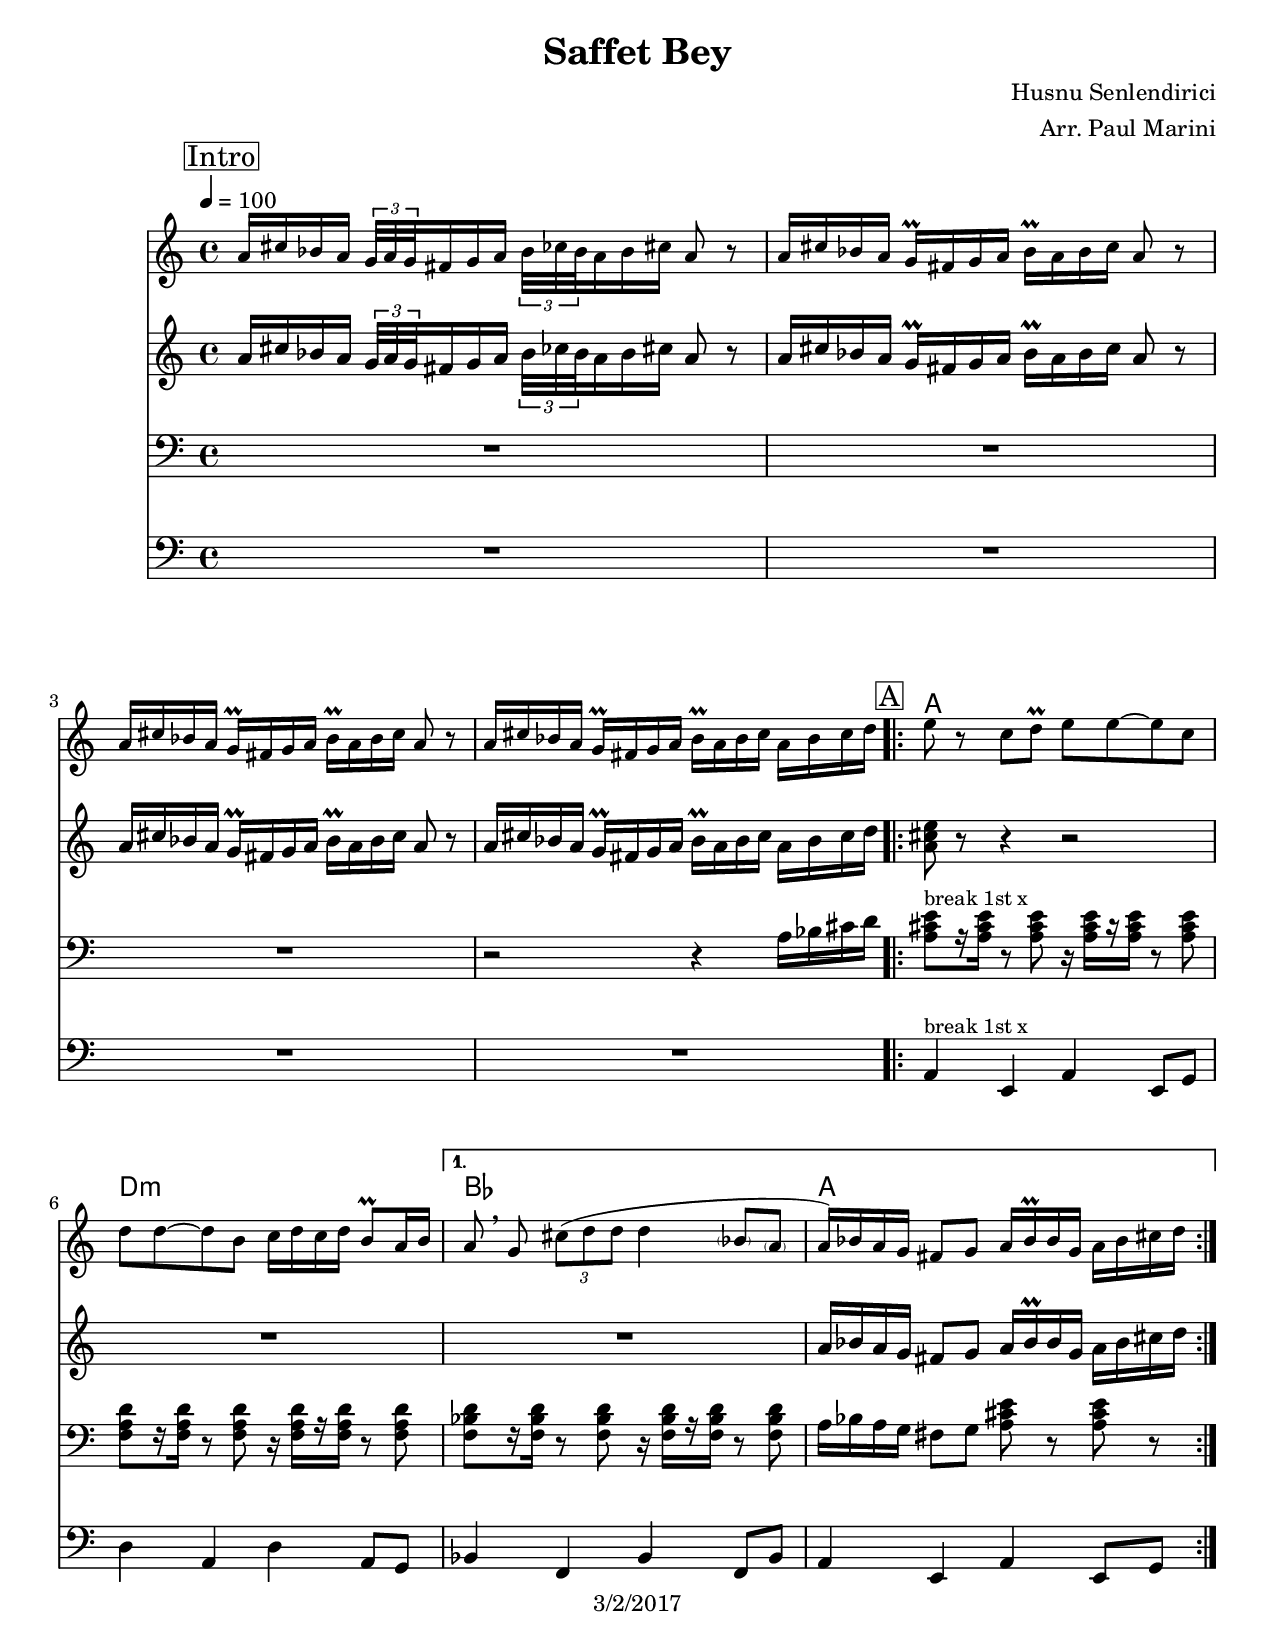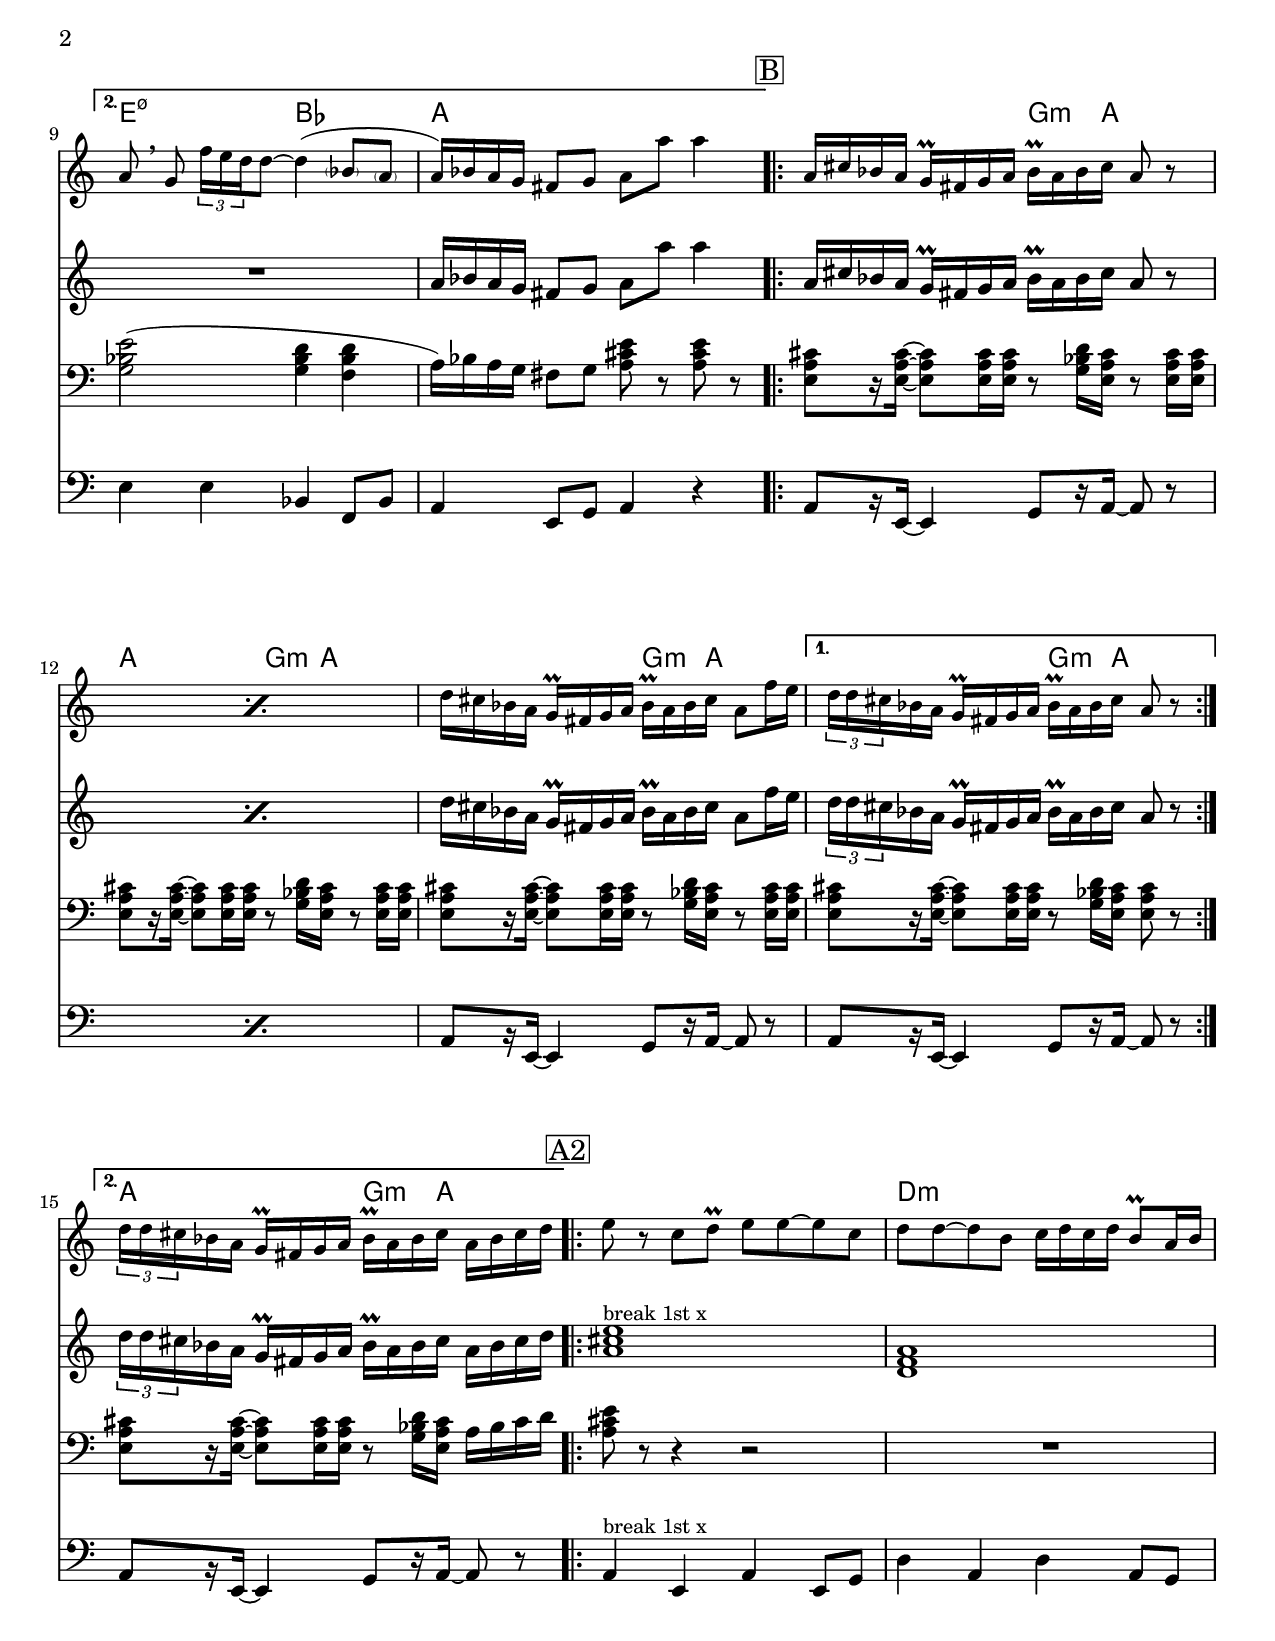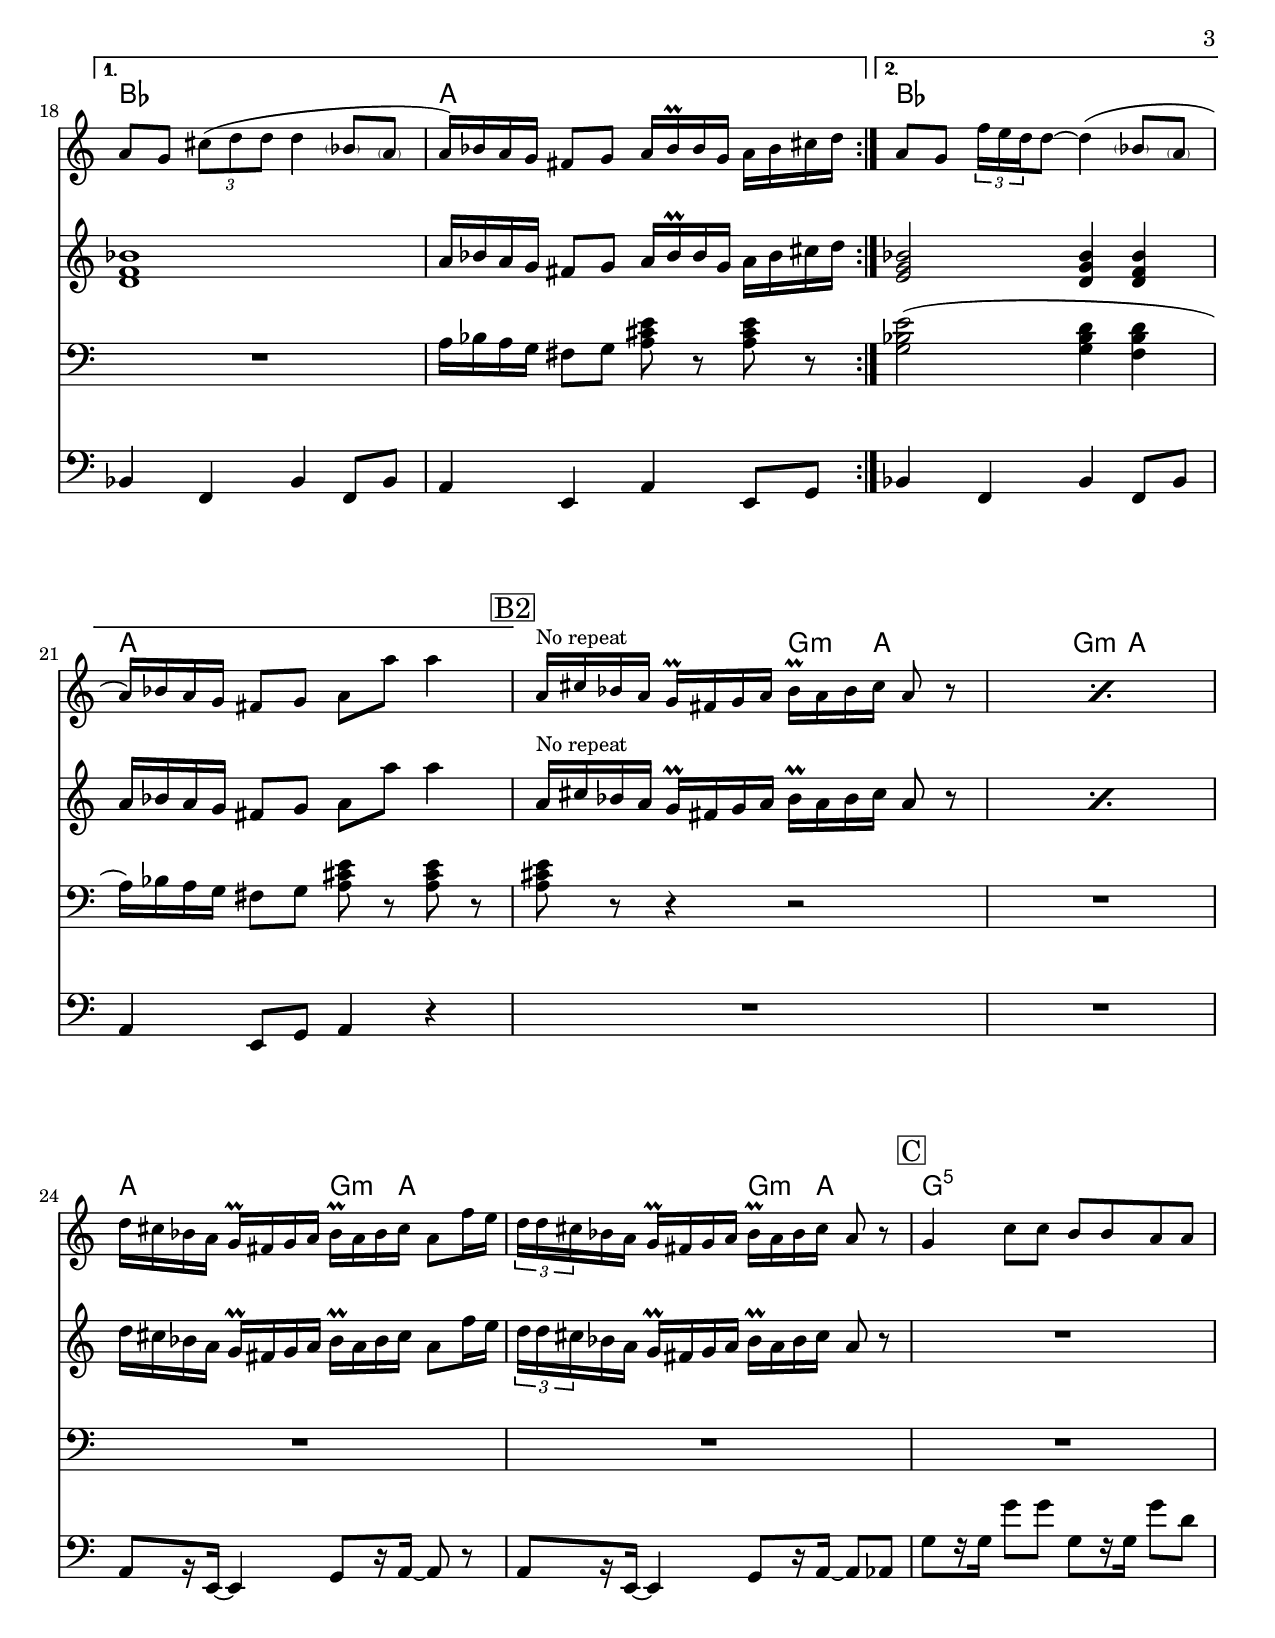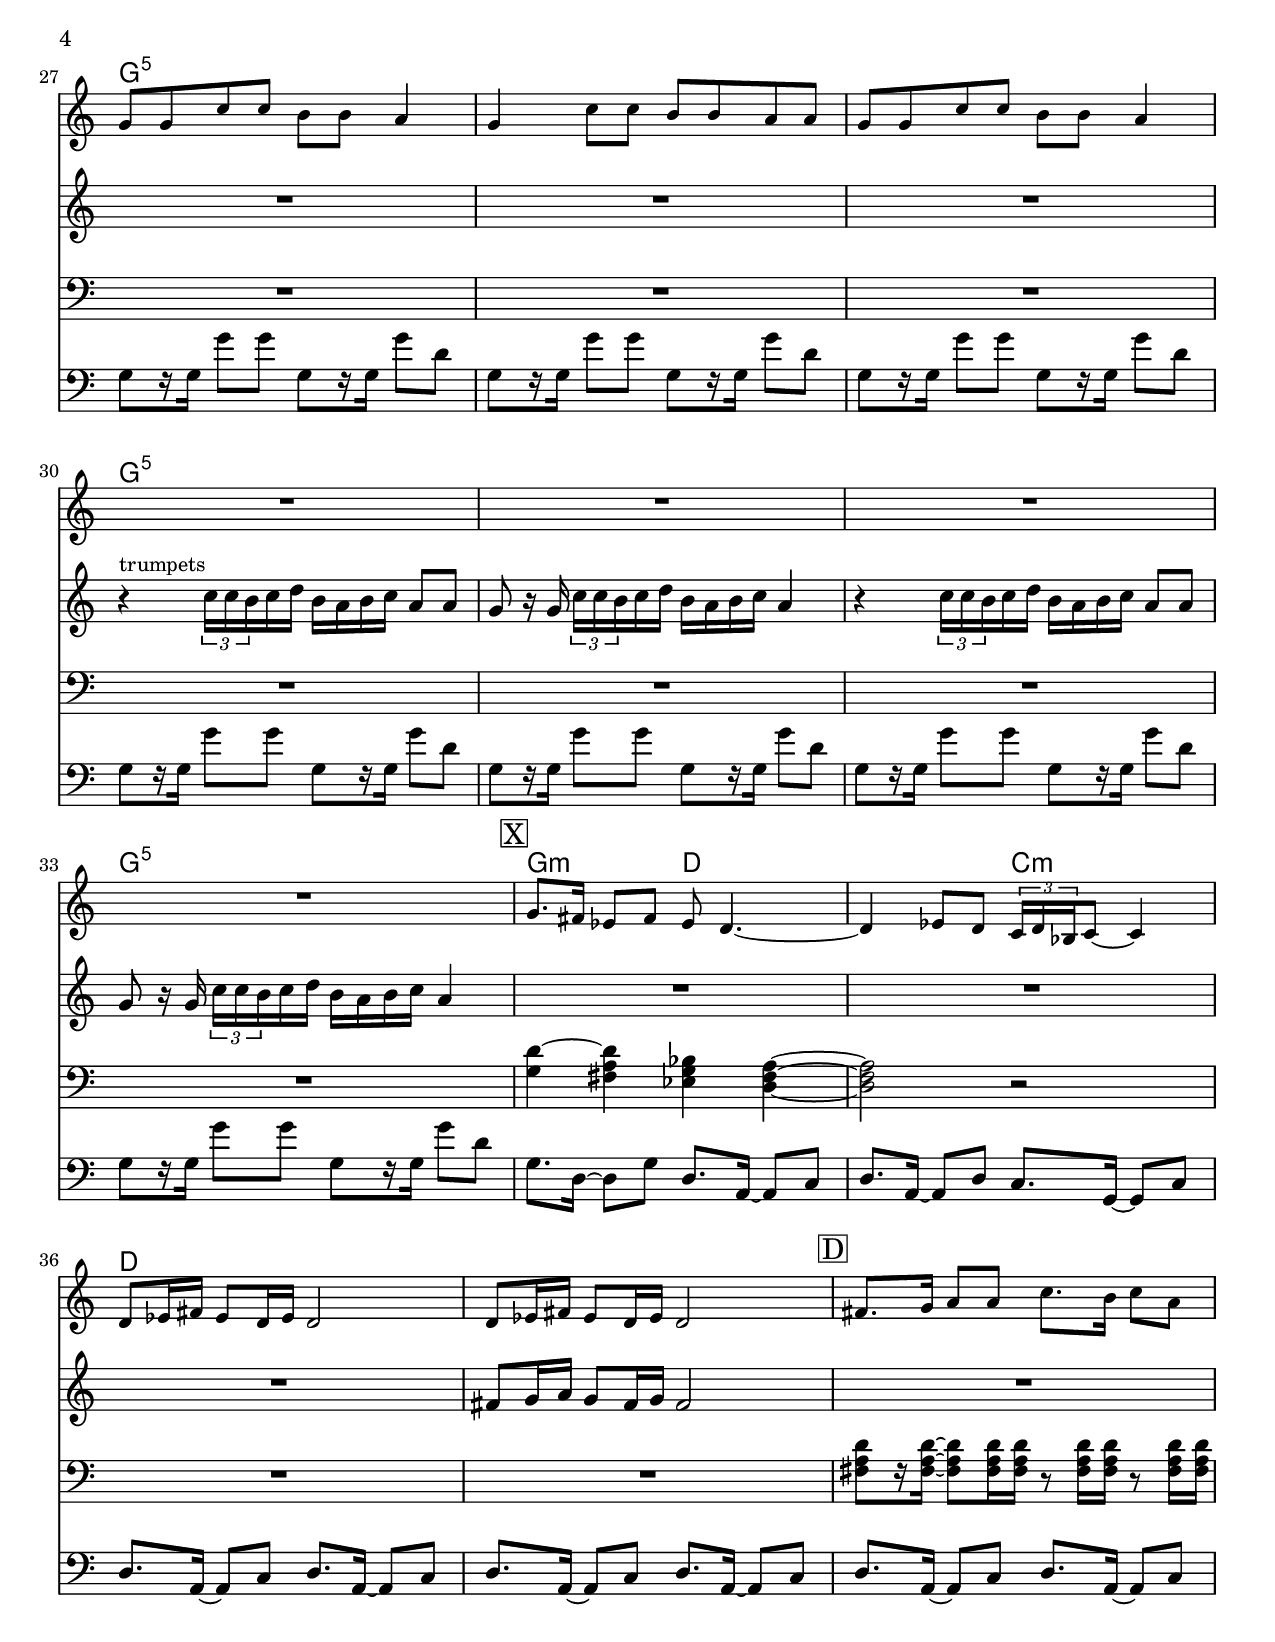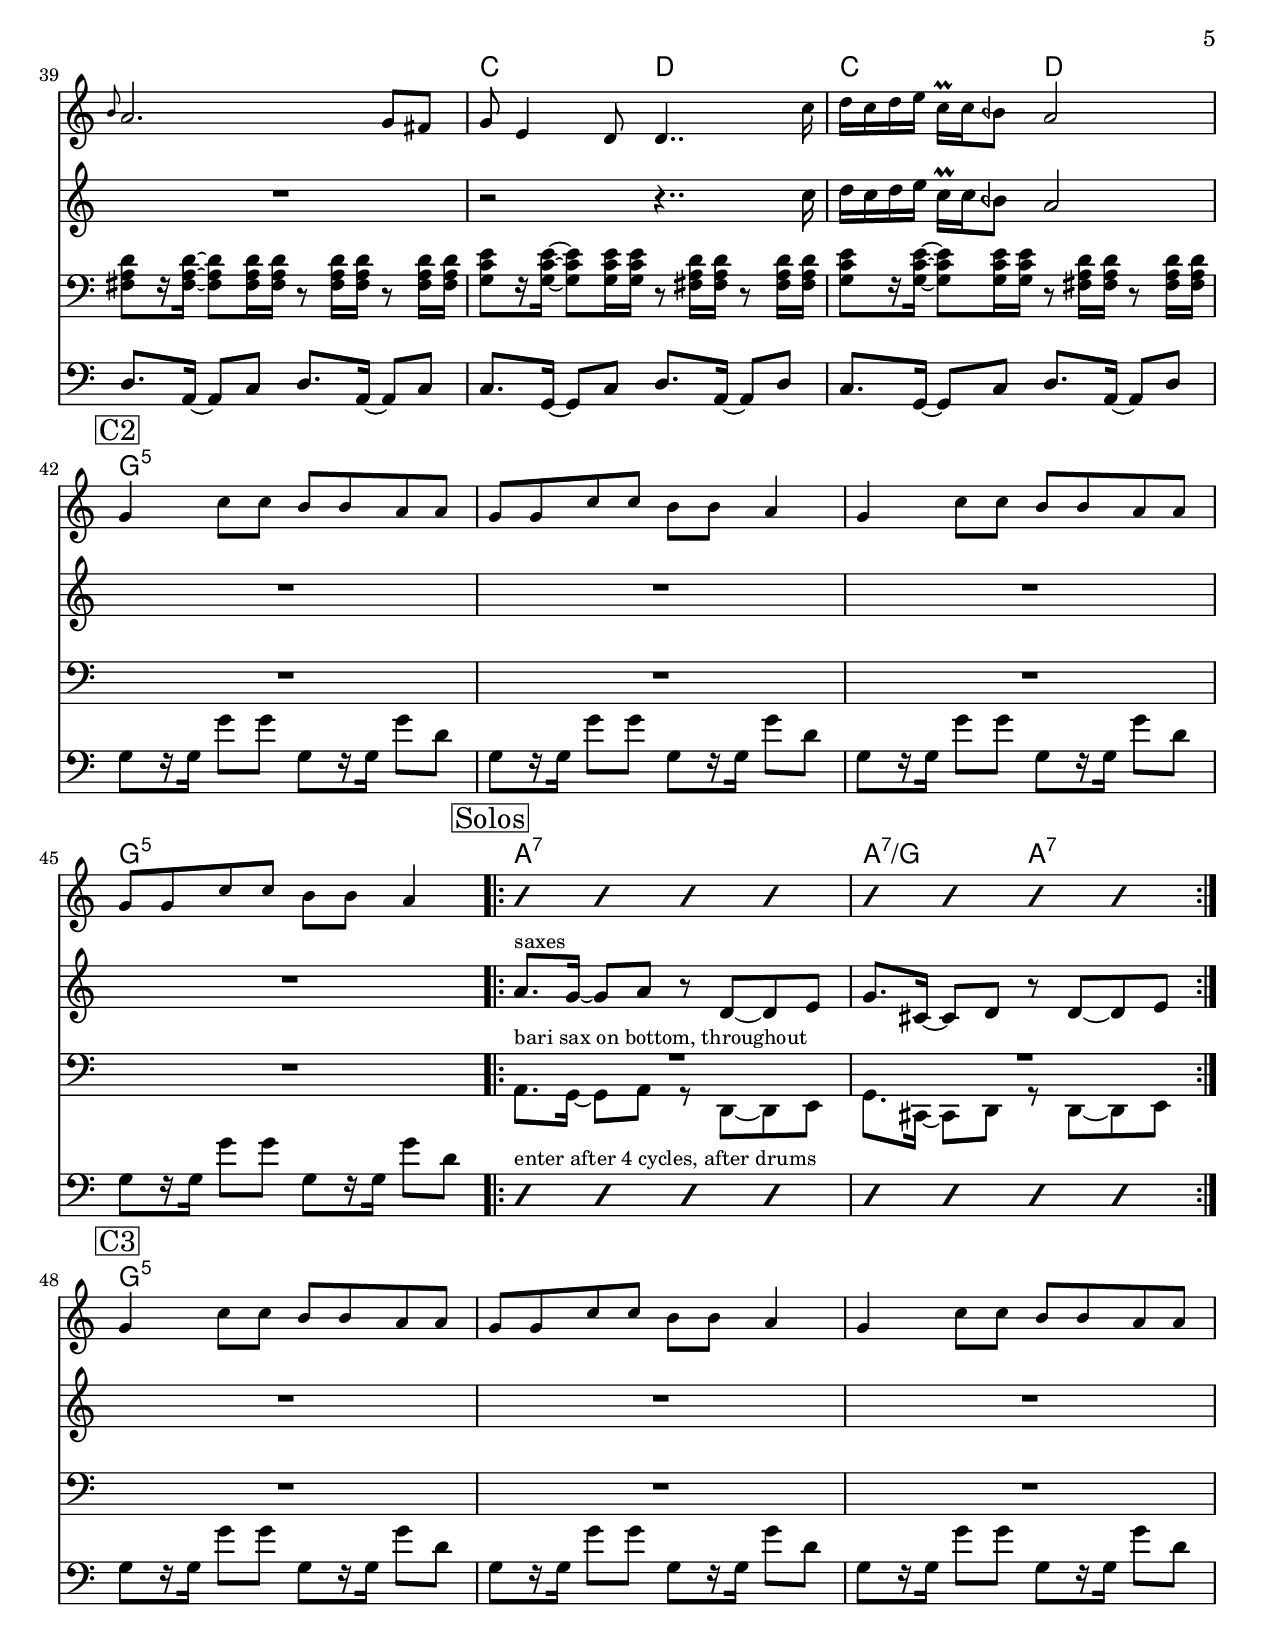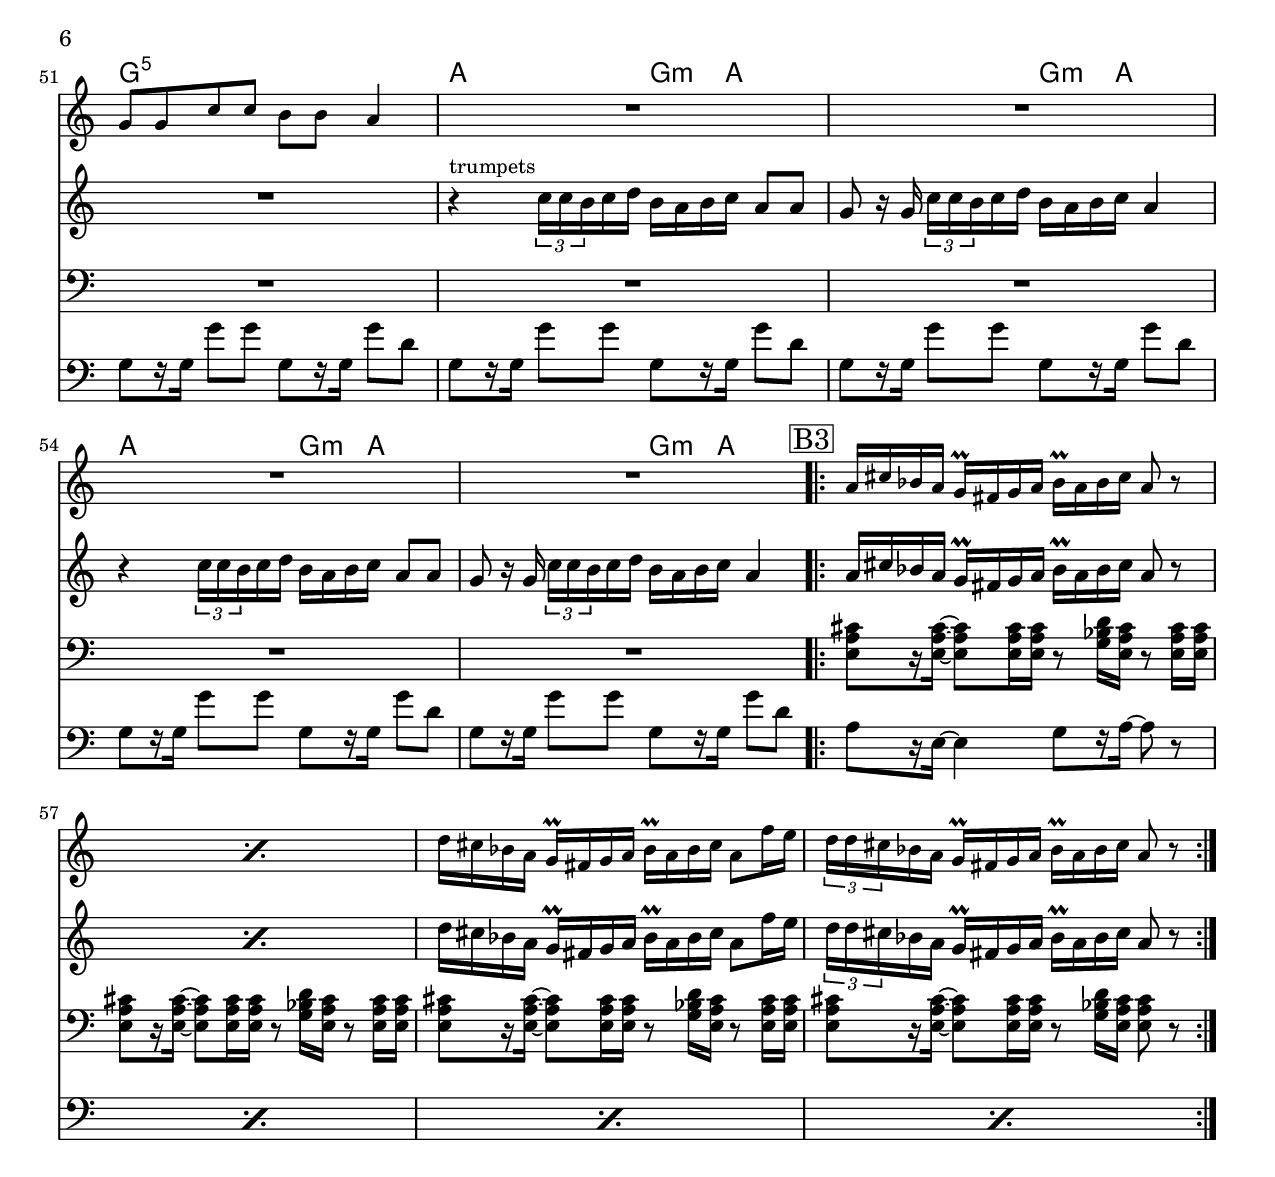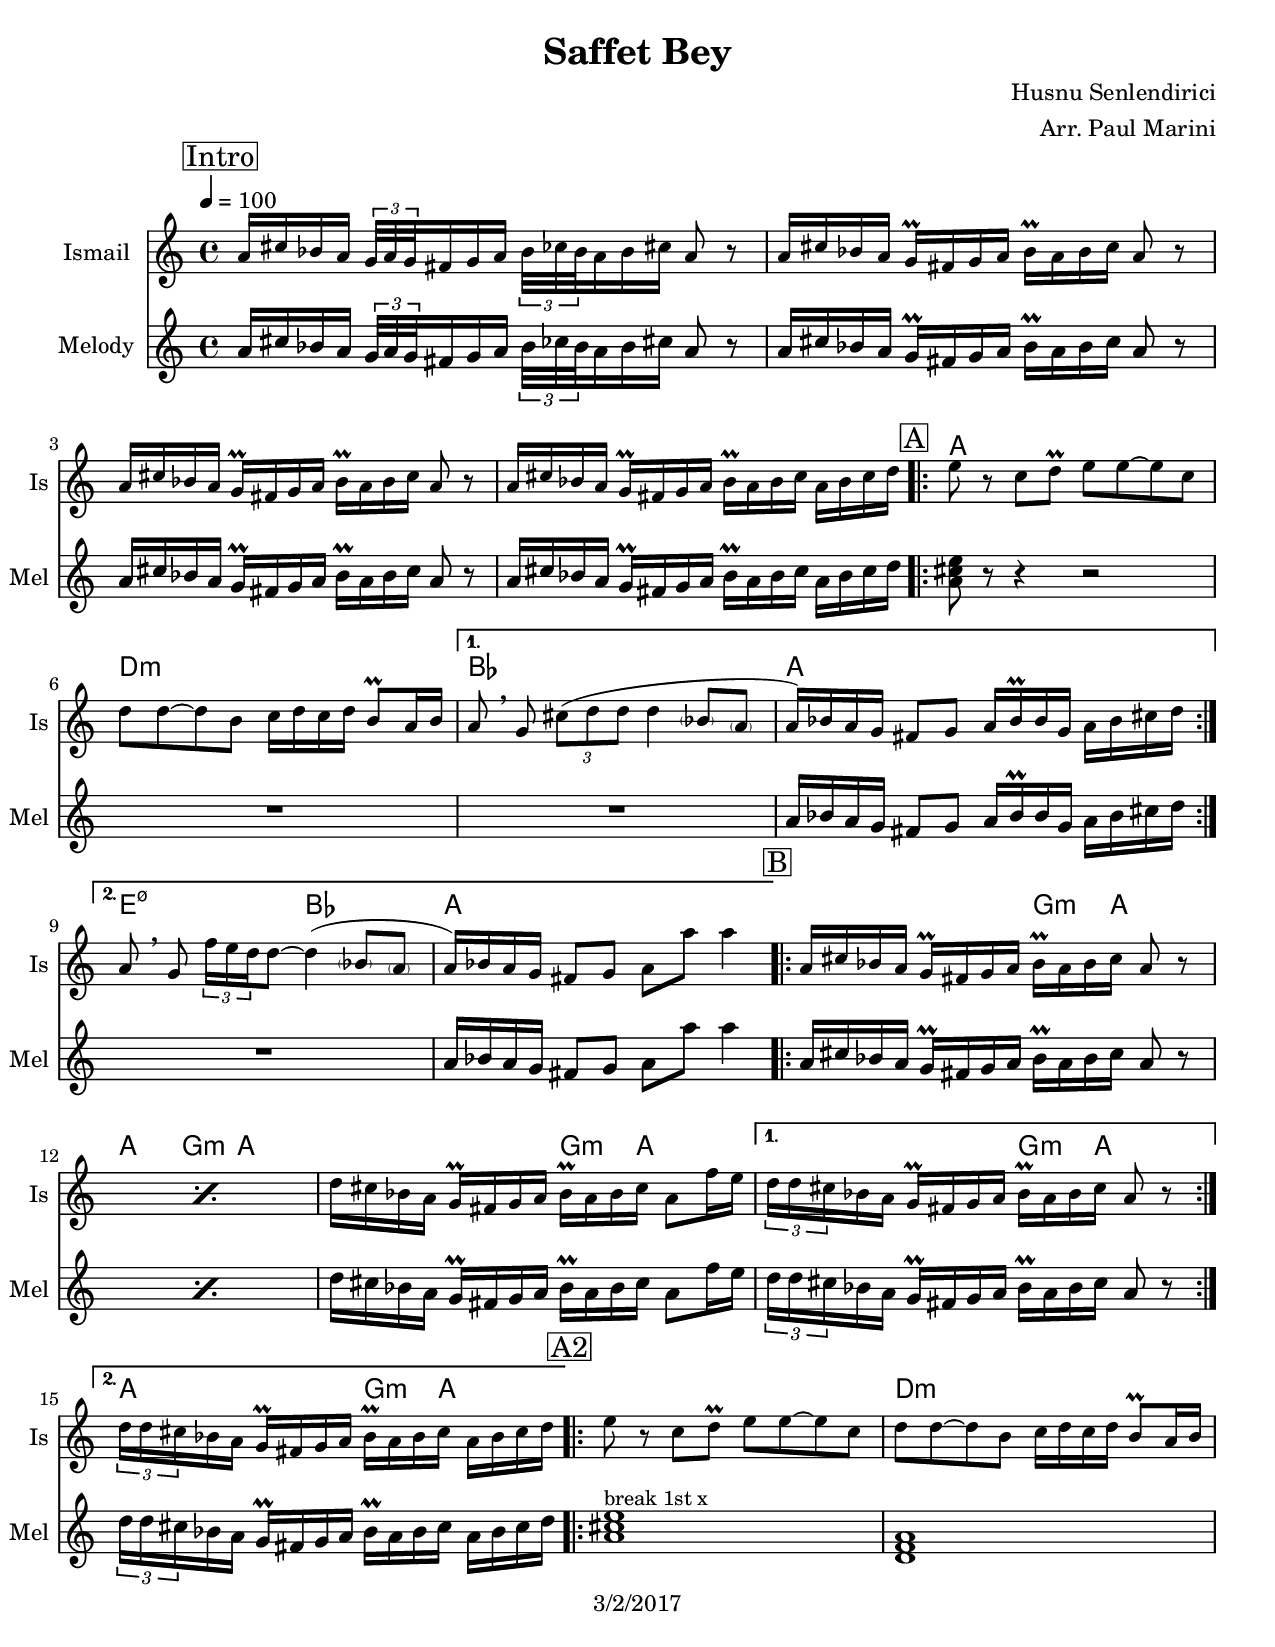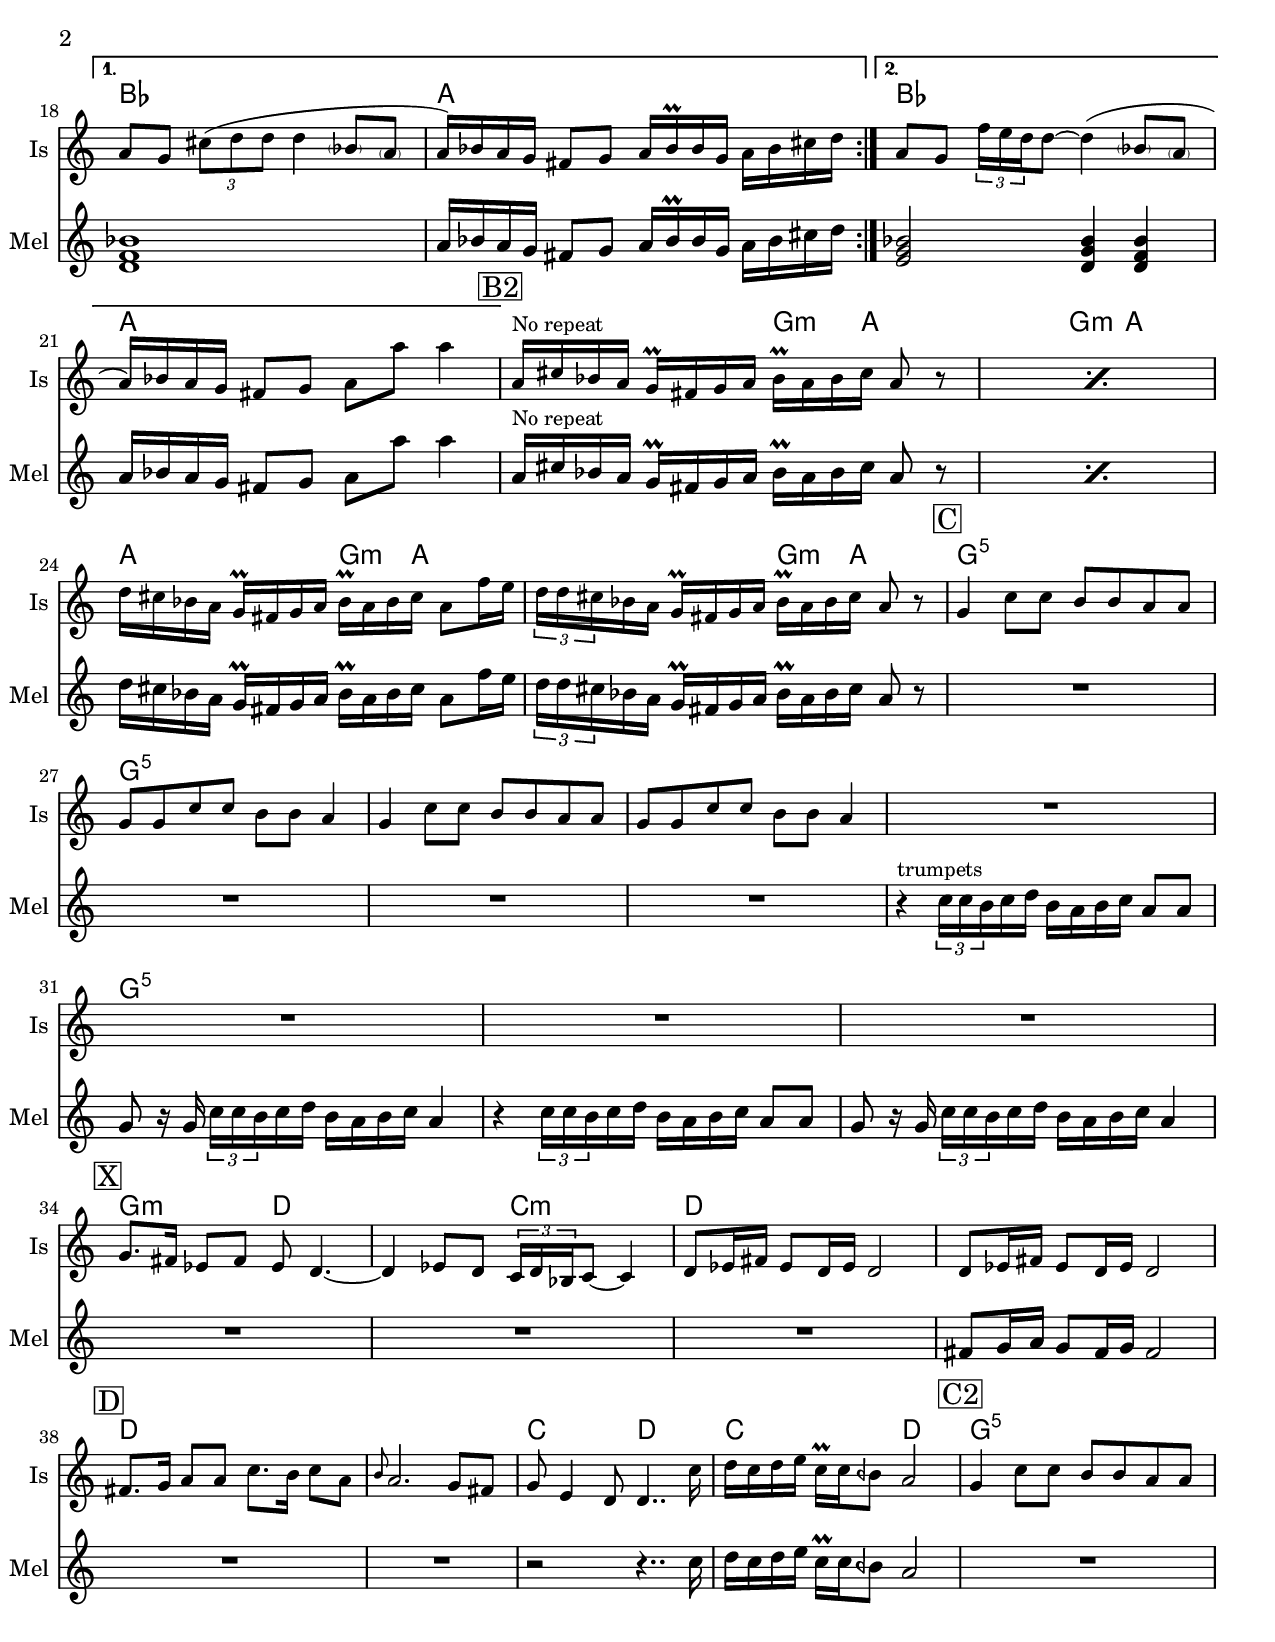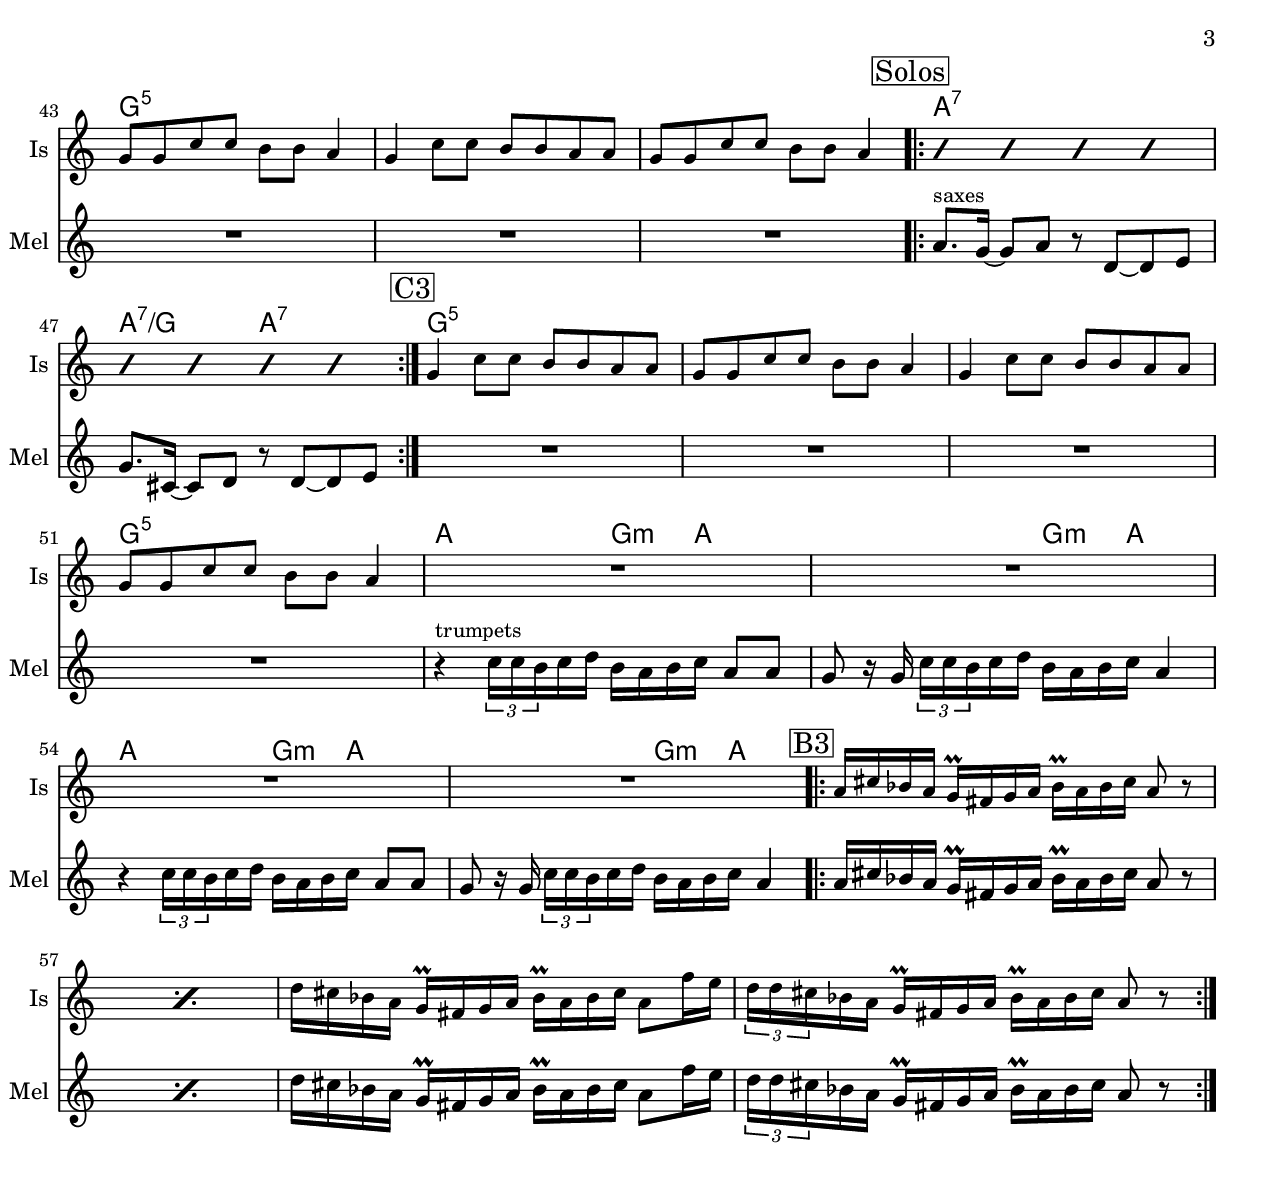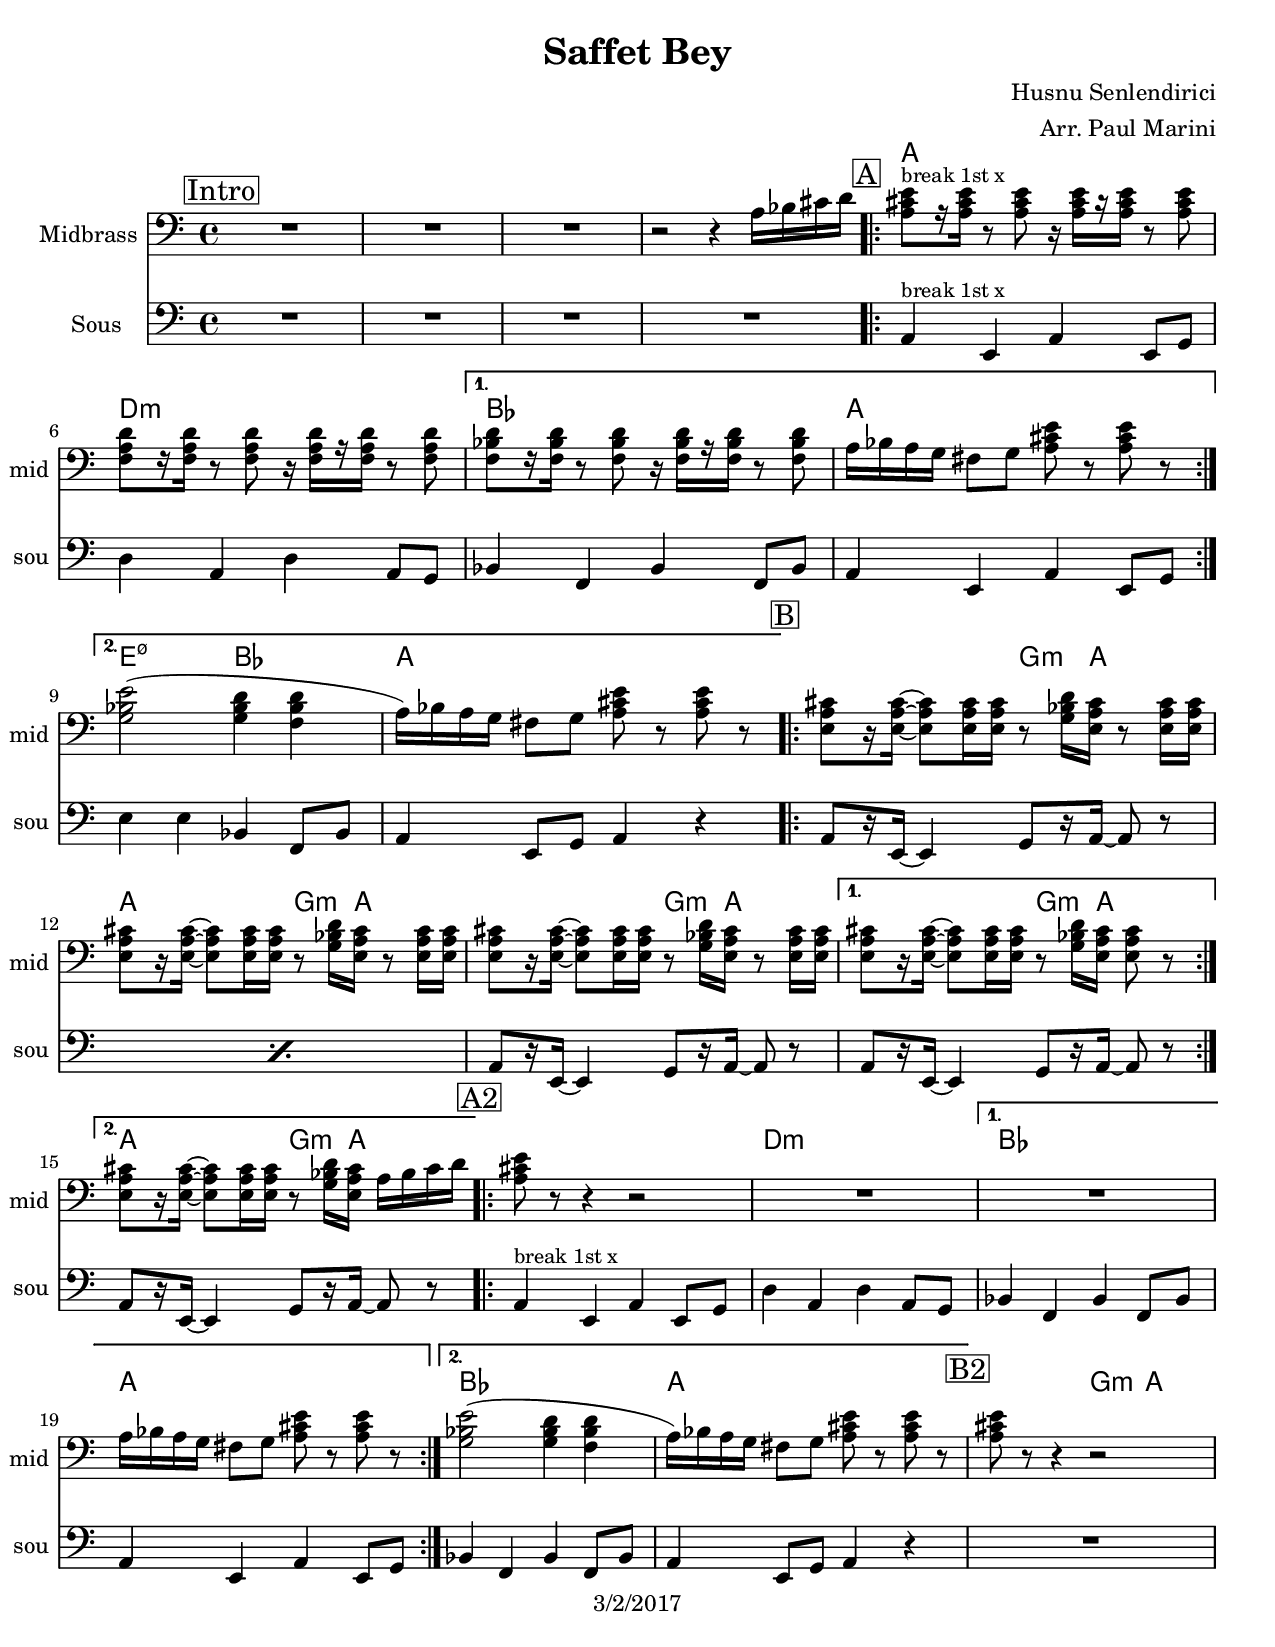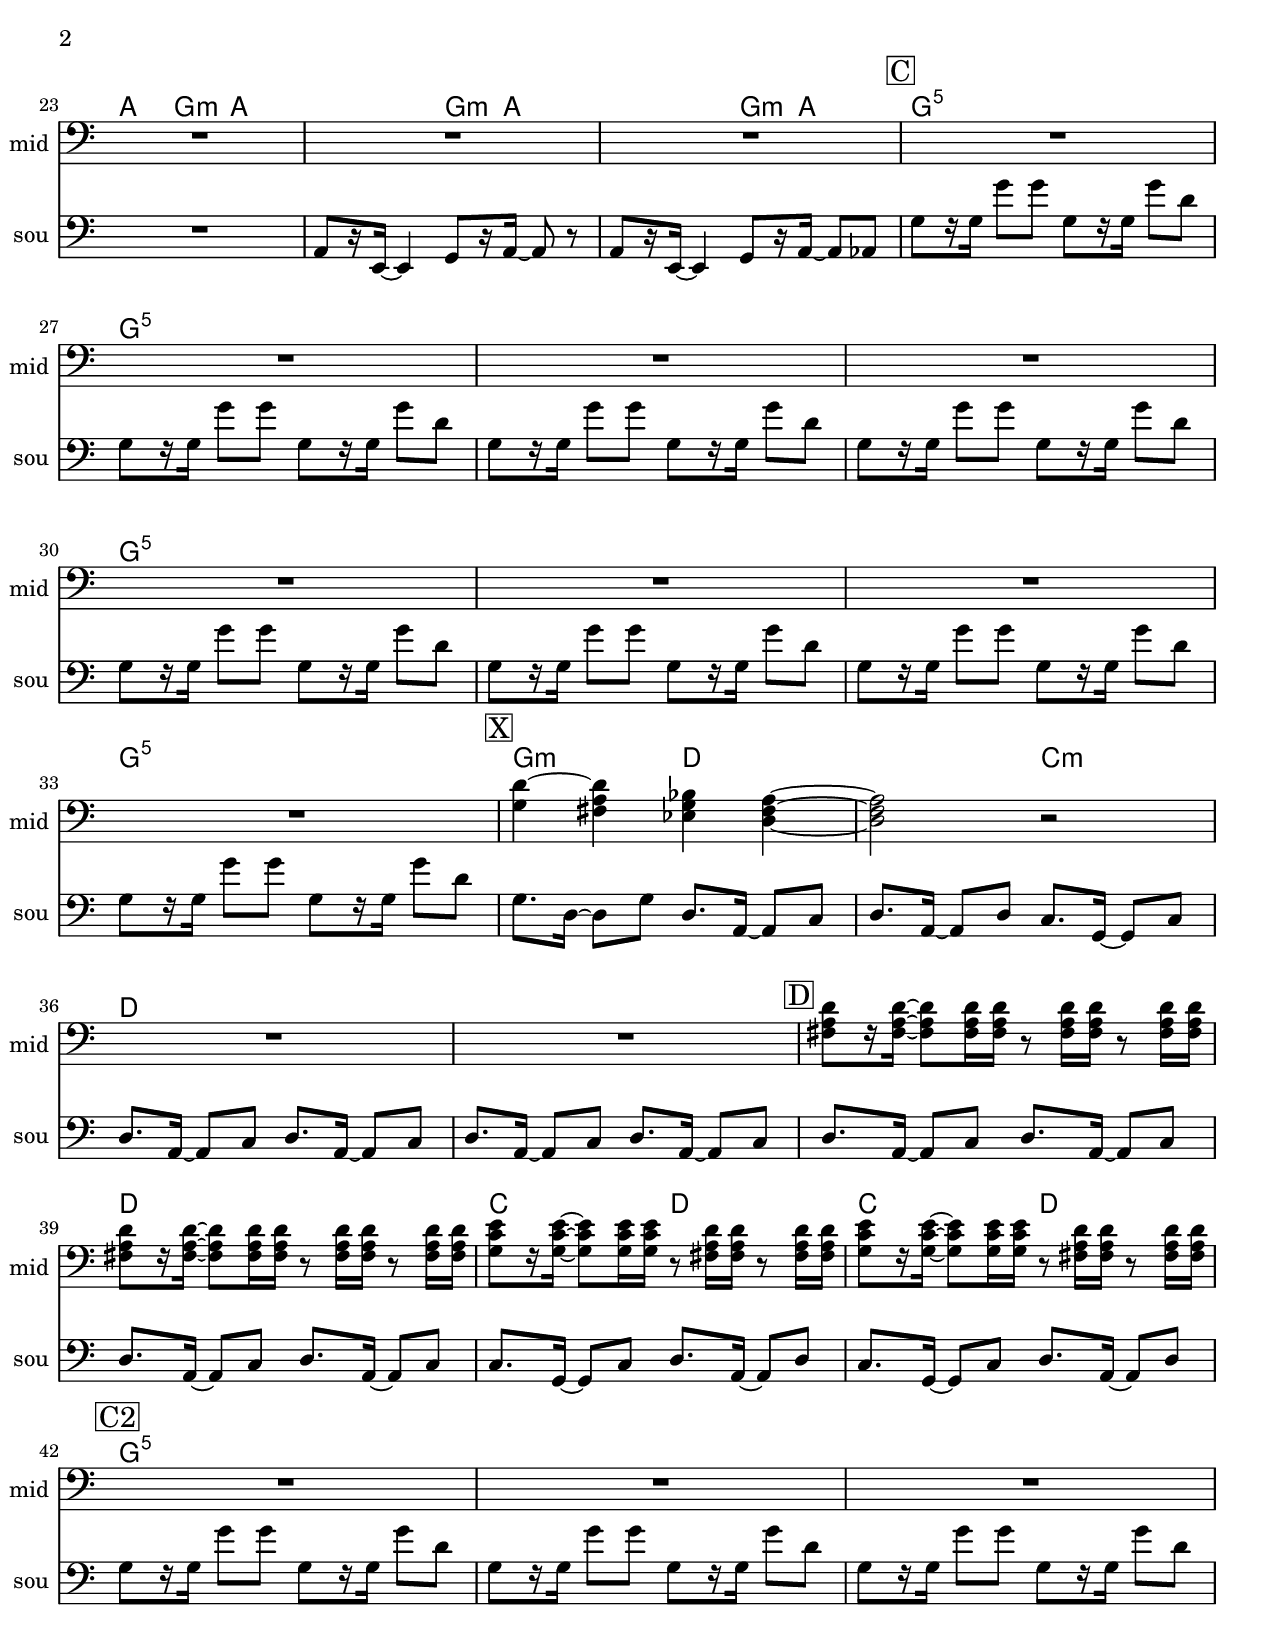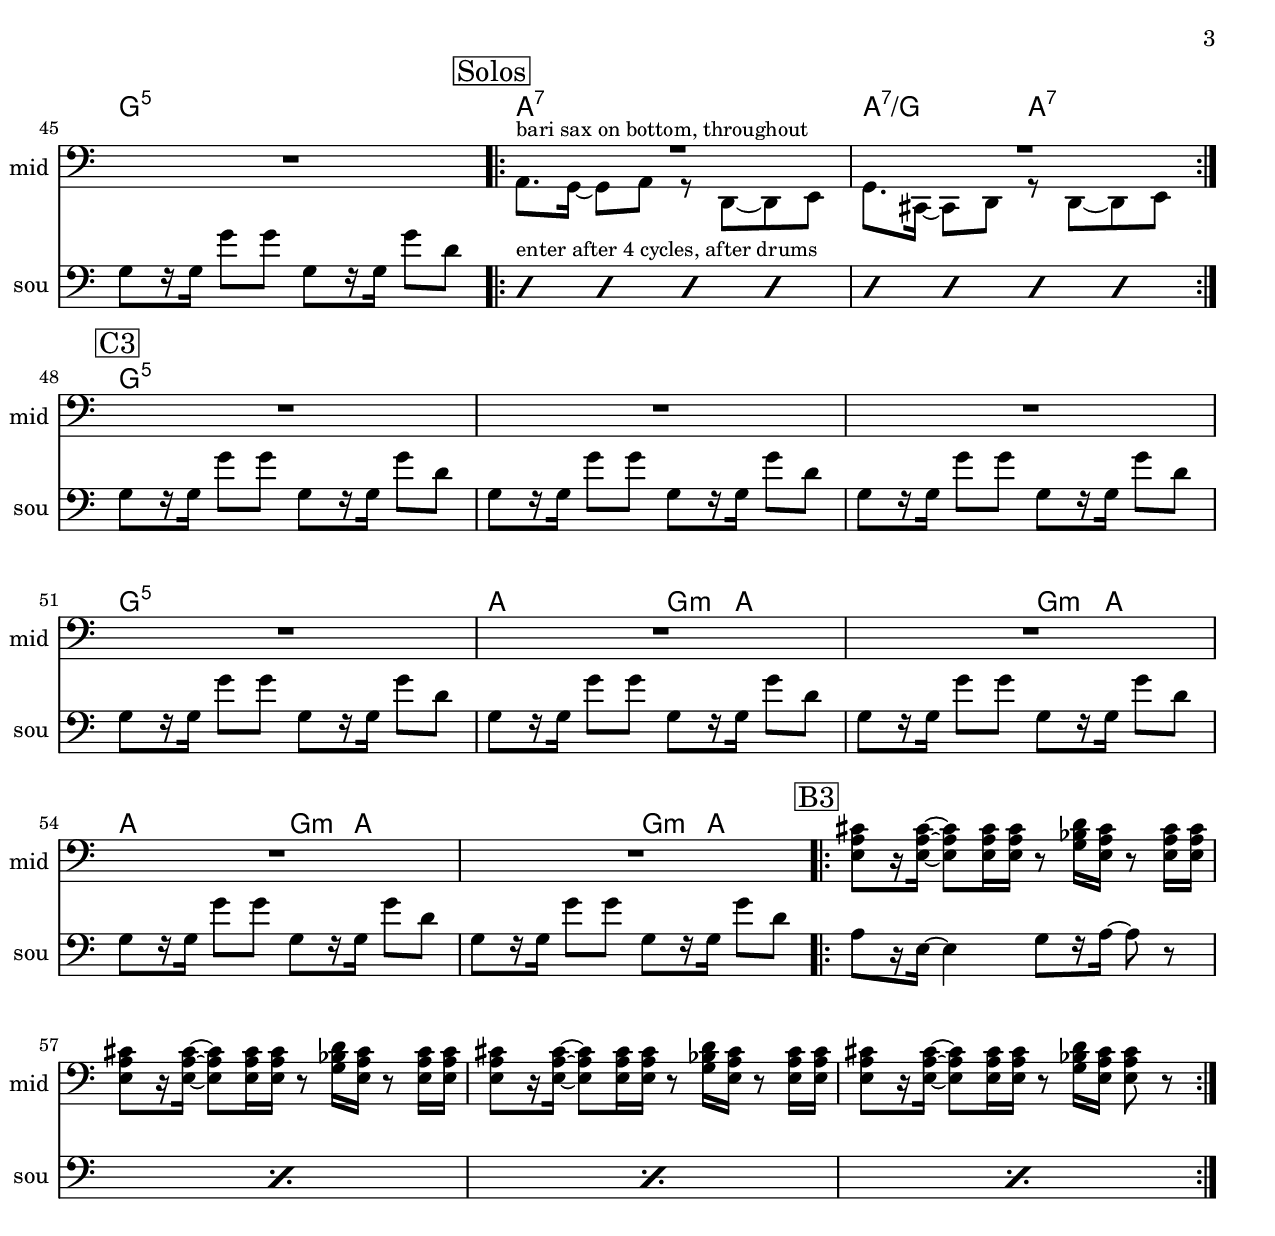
\version "2.16.2"

\header {
	title = "Saffet Bey"
	composer = "Husnu Senlendirici"
	arranger = "Arr. Paul Marini"
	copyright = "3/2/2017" %date of latest edits
}
\paper {
  #(set-paper-size "letter")
  }


slash = {
	\override NoteHead #'style = #'slash
	\override Stem #'transparent = ##t
}

noslash = {
	\revert NoteHead #'style
	\revert Stem #'transparent
}

test = { \relative c { \tempo 4 = 80 \set Score.markFormatter = #format-mark-box-letters
	\repeat volta 4 {
	<cis e a>16 <e g cis> r <g bes e> r <bes d g> <cis e a> <bes d e g>~ <bes d e g>4~ <bes d e g>8 <cis e a>16 <cis e a> | 
	}
}
}

	
melody = { \relative c'' { \tempo 4 = 100  \set Score.markFormatter = #format-mark-box-letters 

	\mark \markup { \box "Intro" }
	a16 cis bes a \times 2/3 { g32 a g } fis16 g a \times 2/3 { bes32 ces bes } a16 bes cis a8 r |
	a16 cis bes a g\prall fis16 g a bes\prall a16 bes cis a8 r |
	a16 cis bes a g\prall fis16 g a bes\prall a16 bes cis a8 r |
	a16 cis bes a g\prall fis16 g a bes\prall a16 bes cis a bes cis d |

	\mark \markup { \box "A" }
	\repeat volta 2 {
		<a cis e>8 r r4 r2 | R1 |
		}
		\alternative {
			{ R1 | a16 bes a g fis8 g a16 bes\prall bes g a bes cis d | }
			{ R1 | a16 bes a g fis8 g a a' a4 | }
		}

	\mark \markup { \box "B" }
	\repeat volta 2 {
		\repeat percent 2 {
			a,16 cis bes a g\prall fis16 g a bes\prall a16 bes cis a8 r |
			}
		d16 cis bes a g\prall fis16 g a bes\prall a16 bes cis a8 f'16 e |
		}
		\alternative {
			{ \times 2/3 { d16 d cis } bes16 a g\prall fis16 g a bes\prall a16 bes cis a8 r | }
			{ \times 2/3 { d16 d cis } bes16 a g\prall fis16 g a bes\prall a16 bes cis a bes cis d | }
		}

	\mark \markup { \box "A2" }
	\repeat volta 2 {
		<a cis e>1^\markup { \small "break 1st x" } | <d, f a>1 |
		}
		\alternative {
			{ <d f bes> | a'16 bes a g fis8 g a16 bes\prall bes g a bes cis d | }
			{ <e, g bes>2 <d g bes>4 <d f bes> | a'16 bes a g fis8 g a a' a4 | }
		}

	\mark \markup { \box "B2" }
	\repeat percent 2 {
		a,16^\markup {\small "No repeat" } cis bes a g\prall fis16 g a bes\prall a16 bes cis a8 r |
		}
	d16 cis bes a g\prall fis16 g a bes\prall a16 bes cis a8 f'16 e |
	\times 2/3 { d d cis } bes16 a g\prall fis16 g a bes\prall a16 bes cis a8 r |

	\mark \markup { \box "C" }
	R1 | R1 | R1 | R1 |
	r4^\markup { \small "trumpets" } \times 2/3 { c16 c b } c16 d b a b c a8 a |
	g8 r16 g \times 2/3 { c16 c b } c16 d b a b c a4 |
	r4 \times 2/3 { c16 c b } c16 d b a b c a8 a |
	g8 r16 g \times 2/3 { c16 c b } c16 d b a b c a4 |

	\mark \markup { \box "X" }
	R1 | R1 |
	R1 | fis8 g16 a g8 fis16 g fis2 |

	\mark \markup { \box "D" }
%%		d8.^\markup {\small "2nd x only" } ees16 fis8 fis a8. g16 a8 fis | \grace g fis2. r4 |
		R1 | R1 |
		r2 r4.. \normalsize c'16 | d c d e c\prall c beh8 a2 |
		
	\mark \markup { \box "C2" }
	R1 | R1 | R1 | R1 |

	\mark \markup { \box "Solos" }
	\repeat volta 4 {
		a8.^\markup {\small "saxes"} g16~ g8 a r d,~ d e |
		g8. cis,16~ cis8 d r d~ d e |

		}
	
	\mark \markup { \box "C3" }
	R1 | R1 | R1 | R1 |
	r4^\markup { \small "trumpets" } \times 2/3 { c'16 c b } c16 d b a b c a8 a |
	g8 r16 g \times 2/3 { c16 c b } c16 d b a b c a4 |
	r4 \times 2/3 { c16 c b } c16 d b a b c a8 a |
	g8 r16 g \times 2/3 { c16 c b } c16 d b a b c a4 |

	\mark \markup { \box "B3" }
	\repeat volta 2 {
		\repeat percent 2 {
			a16 cis bes a g\prall fis16 g a bes\prall a16 bes cis a8 r |
			}
		d16 cis bes a g\prall fis16 g a bes\prall a16 bes cis a8 f'16 e |
		\times 2/3 { d d cis } bes16 a g\prall fis16 g a bes\prall a16 bes cis a8 r |
	}


}
}

lead = { \relative c'' { \tempo 4 = 100  \set Score.markFormatter = #format-mark-box-letters 
\small
	\mark \markup { \box "Intro" }
	a16 cis bes a \times 2/3 { g32 a g } fis16 g a \times 2/3 { bes32 ces bes } a16 bes cis a8 r |
	a16 cis bes a g\prall fis16 g a bes\prall a16 bes cis a8 r |
	a16 cis bes a g\prall fis16 g a bes\prall a16 bes cis a8 r |
	a16 cis bes a g\prall fis16 g a bes\prall a16 bes cis a bes cis d |

	\mark \markup { \box "A" }
	\repeat volta 2 {
		e8 r c8 d\prall e e~ e c | d d~ d b c16 d c d b8\prall a16 b |
		}
		\alternative {
			{ a8 \breathe g \times 2/3 {cis( d d } d4 \parenthesize bes8 \parenthesize a | a16) bes a g fis8 g a16 bes\prall bes g a bes cis d | }
			{ a8 \breathe g \times 2/3 { f'16 e d } d8~ d4( \parenthesize bes8 \parenthesize a | a16) bes a g fis8 g a a' a4 | }
		}

	\mark \markup { \box "B" }
	\repeat volta 2 {
		\repeat percent 2 {
			a,16 cis bes a g\prall fis16 g a bes\prall a16 bes cis a8 r |
			}
		d16 cis bes a g\prall fis16 g a bes\prall a16 bes cis a8 f'16 e |
		}
		\alternative {
			{ \times 2/3 { d16 d cis } bes16 a g\prall fis16 g a bes\prall a16 bes cis a8 r | }
			{ \times 2/3 { d16 d cis } bes16 a g\prall fis16 g a bes\prall a16 bes cis a bes cis d | }
		}

	\mark \markup { \box "A2" }
	\repeat volta 2 {
		e8 r c8 d\prall e e~ e c | d d~ d b c16 d c d b8\prall a16 b |
		}
		\alternative {
			{ a8 g \times 2/3 {cis( d d } d4 \parenthesize bes8 \parenthesize a | a16) bes a g fis8 g a16 bes\prall bes g a bes cis d | }
			{ a8 g \times 2/3 { f'16 e d } d8~ d4( \parenthesize bes8 \parenthesize a | a16) bes a g fis8 g a a' a4 | }
		}

	\mark \markup { \box "B2" }
	\repeat percent 2 {
		a,16^\markup {\small "No repeat" } cis bes a g\prall fis16 g a bes\prall a16 bes cis a8 r |
		}
	d16 cis bes a g\prall fis16 g a bes\prall a16 bes cis a8 f'16 e |
	\times 2/3 { d d cis } bes16 a g\prall fis16 g a bes\prall a16 bes cis a8 r |

	\mark \markup { \box "C" }
	g4 c8 c b b a a | g8 g c c b b a4 | g4 c8 c b b a a | g8 g c c b b a4 |
	R1 | R1 | R1 | R1 | 

	\mark \markup { \box "X" }
	g8. fis16 ees8 fis ees d4.~ | d4 ees8 d \times 2/3 { c16 d bes } c8~ c4 |
	d8 ees16 fis ees8 d16 ees d2 | d8 ees16 fis ees8 d16 ees d2 |

	\mark \markup { \box "D" }
		fis8. g16 a8 a c8. b16 c8 a | \grace b a2. g8 fis |
		g8 e4 d8 d4.. c'16 | d c d e c\prall c beh8 a2 |

	\mark \markup { \box "C2" }
	g4 c8 c b b a a | g8 g c c b b a4 | g4 c8 c b b a a | g8 g c c b b a4 |

	\mark \markup { \box "Solos" }
	\repeat volta 4 {
		\slash b4 b b b | b b b b | \noslash
		}
	
	\mark \markup { \box "C3" }
	g4 c8 c b b a a | g8 g c c b b a4 | g4 c8 c b b a a | g8 g c c b b a4 |
	R1 | R1 | R1 | R1 | 

	\mark \markup { \box "B3" }
	\repeat volta 2 {
		\repeat percent 2 {
			a16 cis bes a g\prall fis16 g a bes\prall a16 bes cis a8 r |
			}
		d16 cis bes a g\prall fis16 g a bes\prall a16 bes cis a8 f'16 e |
		\times 2/3 { d d cis } bes16 a g\prall fis16 g a bes\prall a16 bes cis a8 r |
	}


}
}

midbrass = { \relative c' { \set Score.markFormatter = #format-mark-box-letters 
	\mark \markup { \box "Intro" }
	R1 | R | R | r2 r4 a16 bes cis d |

	\mark \markup { \box "A" }
	\repeat volta 2 {
		<a cis e>8^\markup { \small "break 1st x" }[ r16 <a cis e>] r8 <a cis e> r16 <a cis e>[ r <a cis e>] r8 <a cis e> |
		<f a d>8[ r16 <f a d>] r8 <f a d> r16 <f a d>[ r <f a d>] r8 <f a d> |
		}
		\alternative {
			{ <f bes d>8[ r16 <f bes d>] r8 <f bes d> r16 <f bes d>[ r <f bes d>] r8 <f bes d> | a16 bes a g fis8 g <a cis e>8 r <a cis e> r | }
			{ <g bes e>2( <g bes d>4 <f bes d> | a16) bes a g fis8 g <a cis e>8 r <a cis e> r | }
		}

	\mark \markup { \box "B" }
	\repeat volta 2 {
		<e a cis>8[ r16 <e a cis>~] <e a cis>8 <e a cis>16 <e a cis> r8 <g bes d>16 <e a cis> r8 <e a cis>16 <e a cis> |	
		<e a cis>8[ r16 <e a cis>~] <e a cis>8 <e a cis>16 <e a cis> r8 <g bes d>16 <e a cis> r8 <e a cis>16 <e a cis> |	
		<e a cis>8[ r16 <e a cis>~] <e a cis>8 <e a cis>16 <e a cis> r8 <g bes d>16 <e a cis> r8 <e a cis>16 <e a cis> |	
		}
		\alternative {
			{ <e a cis>8[ r16 <e a cis>~] <e a cis>8 <e a cis>16 <e a cis> r8 <g bes d>16 <e a cis> <e a cis>8 r | }
			{ <e a cis>8[ r16 <e a cis>~] <e a cis>8 <e a cis>16 <e a cis> r8 <g bes d>16 <e a cis> a16 bes cis d | }
		}

	\mark \markup { \box "A2" }
	\repeat volta 2 {
		<a cis e>8 r r4 r2 | R1 |
		}
		\alternative {
			{ R1 | a16 bes a g fis8 g <a cis e>8 r <a cis e> r | }
			{ <g bes e>2( <g bes d>4 <f bes d> | a16) bes a g fis8 g <a cis e>8 r <a cis e> r | }
		}

	\mark \markup { \box "B2" }
		<a cis e>8 r r4 r2 | R1 | R1 | R1 | 

	\mark \markup { \box "C" }
		R1 | R1 | R1 | R1 | 
		R1 | R1 | R1 | R1 | 

	\mark \markup { \box "X" }
		<g d'~>4 <fis a d> <ees g bes> <d fis a>~ | <d fis a>2 r |
		R1 | R1 | 

	\mark \markup { \box "D" }
		<fis a d>8[ r16 <fis a d>~] <fis a d>8 <fis a d>16 <fis a d> r8 <fis a d>16 <fis a d> r8 <fis a d>16 <fis a d> |
		<fis a d>8[ r16 <fis a d>~] <fis a d>8 <fis a d>16 <fis a d> r8 <fis a d>16 <fis a d> r8 <fis a d>16 <fis a d> |
		<g c e>8[ r16 <g c e>~] <g c e>8 <g c e>16 <g c e> r8 <fis a d>16 <fis a d> r8 <fis a d>16 <fis a d> |
		<g c e>8[ r16 <g c e>~] <g c e>8 <g c e>16 <g c e> r8 <fis a d>16 <fis a d> r8 <fis a d>16 <fis a d> |

	\mark \markup { \box "C2" }
		R1 | R1 | R1 | R1 | 

	\mark \markup { \box "Solos" }
	\repeat volta 4 {
		<<
			{ R1 | R1 | }
		\\
			{ a,8.^\markup {\small "bari sax on bottom, throughout"} g16~ g8 a r d,~ d e | g8. cis,16~ cis8 d r d~ d e | }
		>>
		}
	
	\mark \markup { \box "C3" }
		R1 | R1 | R1 | R1 | 
		R1 | R1 | R1 | R1 | 

	\mark \markup { \box "B3" }
	\repeat volta 2 {
		<e' a cis>8[ r16 <e a cis>~] <e a cis>8 <e a cis>16 <e a cis> r8 <g bes d>16 <e a cis> r8 <e a cis>16 <e a cis> |	
		<e a cis>8[ r16 <e a cis>~] <e a cis>8 <e a cis>16 <e a cis> r8 <g bes d>16 <e a cis> r8 <e a cis>16 <e a cis> |	
		<e a cis>8[ r16 <e a cis>~] <e a cis>8 <e a cis>16 <e a cis> r8 <g bes d>16 <e a cis> r8 <e a cis>16 <e a cis> |	
		<e a cis>8[ r16 <e a cis>~] <e a cis>8 <e a cis>16 <e a cis> r8 <g bes d>16 <e a cis> <e a cis>8 r | 
		}


}
}

		
bass = { \relative c { \set Score.markFormatter = #format-mark-box-letters 
	\mark \markup { \box "Intro" }
	R1 | R1 | R1 | R1 | 

	\mark \markup { \box "A" }
	\repeat volta 2 {
		a4^\markup { \small "break 1st x" } e a e8 g | d'4 a d a8 g | 
		}
		\alternative {
			{ bes4 f bes f8 bes | a4 e a e8 g | }
			{ e'4 e bes f8 bes | a4 e8 g a4 r | }
		}

	\mark \markup { \box "B" }
	\repeat volta 2 {
		\repeat percent 2 {
			a8[ r16 e~] e4 g8[ r16 a~] a8 r |
			}
			a8[ r16 e~] e4 g8[ r16 a~] a8 r |
		}
		\alternative {
			{ a8[ r16 e~] e4 g8[ r16 a~] a8 r | }
			{ a8[ r16 e~] e4 g8[ r16 a~] a8 r | }
		}

	\mark \markup { \box "A2" }
	\repeat volta 2 {
		a4^\markup { \small "break 1st x" } e a e8 g | d'4 a d a8 g | 
		}
		\alternative {
			{ bes4 f bes f8 bes | a4 e a e8 g | }
			{ bes4 f bes f8 bes | a4 e8 g a4 r | }
		}

	\mark \markup { \box "B2" }
		R1 | R1 |
		a8[ r16 e~] e4 g8[ r16 a~] a8 r | 
		a8[ r16 e~] e4 g8[ r16 a~] a8 aes |

	\mark \markup { \box "C" }
		g'8[ r16 g] g'8 g g,8[ r16 g] g'8 d | g,8[ r16 g] g'8 g g,8[ r16 g] g'8 d | 
		g,8[ r16 g] g'8 g g,8[ r16 g] g'8 d | g,8[ r16 g] g'8 g g,8[ r16 g] g'8 d | 
		g,8[ r16 g] g'8 g g,8[ r16 g] g'8 d | g,8[ r16 g] g'8 g g,8[ r16 g] g'8 d | 
		g,8[ r16 g] g'8 g g,8[ r16 g] g'8 d | g,8[ r16 g] g'8 g g,8[ r16 g] g'8 d | 

	\mark \markup { \box "X" }
		g,8. d16~ d8 g d8. a16~ a8 c | d8. a16~ a8 d c8. g16~ g8 c |
		d8. a16~ a8 c d8. a16~ a8 c | d8. a16~ a8 c d8. a16~ a8 c |

	\mark \markup { \box "D" }
		d8. a16~ a8 c d8. a16~ a8 c | d8. a16~ a8 c d8. a16~ a8 c |
		c8. g16~ g8 c d8. a16~ a8 d | c8. g16~ g8 c d8. a16~ a8 d |

	\mark \markup { \box "C2" }
		g8[ r16 g] g'8 g g,8[ r16 g] g'8 d | g,8[ r16 g] g'8 g g,8[ r16 g] g'8 d | 
		g,8[ r16 g] g'8 g g,8[ r16 g] g'8 d | g,8[ r16 g] g'8 g g,8[ r16 g] g'8 d | 

	\mark \markup { \box "Solos" }
	\repeat volta 4 {
		\slash d,4^\markup {\small "enter after 4 cycles, after drums" } d d d | d d d d | \noslash
		}
	
	\mark \markup { \box "C3" }
		g8[ r16 g] g'8 g g,8[ r16 g] g'8 d | 
		g,8[ r16 g] g'8 g g,8[ r16 g] g'8 d | 
		g,8[ r16 g] g'8 g g,8[ r16 g] g'8 d | 
		g,8[ r16 g] g'8 g g,8[ r16 g] g'8 d | 
		g,8[ r16 g] g'8 g g,8[ r16 g] g'8 d | 
		g,8[ r16 g] g'8 g g,8[ r16 g] g'8 d | 
		g,8[ r16 g] g'8 g g,8[ r16 g] g'8 d | 
		g,8[ r16 g] g'8 g g,8[ r16 g] g'8 d | 

	\mark \markup { \box "B3" }
	\repeat volta 2 {
		\repeat percent 4 {
			a8[ r16 e~] e4 g8[ r16 a~] a8 r |
			}
		}

}
}
		
changes = { \chordmode { 

% Intro
	s1 | s | s | s |

% A
	a1 | d:min | bes | a | e2:min7.5- bes | a1 |

% B
	a2 g8.:min a16 a4 |
	a2 g8.:min a16 a4 |
	a2 g8.:min a16 a4 |
	a2 g8.:min a16 a4 |
	a2 g8.:min a16 a4 |

% A2
	a1 | d:min | bes | a | bes | a1 |

% B2
	a2 g8.:min a16 a4 |
	a2 g8.:min a16 a4 |
	a2 g8.:min a16 a4 |
	a2 g8.:min a16 a4 |

% C
	g1:1.5 | g1:1.5 | g1:1.5 | g1:1.5 | 
	g1:1.5 | g1:1.5 | g1:1.5 | g1:1.5 | 

% X
	g2:min d | d c:min | d1 | d |

% D
	d1 | d | c2 d | c d | 

% C2
	g1:1.5 | g1:1.5 | g1:1.5 | g1:1.5 | 

% Solos
	a1:7 | a2:7/g a:7 |

% C3
	g1:1.5 | g1:1.5 | g1:1.5 | g1:1.5 | 

% B3
	a2 g8.:min a16 a4 |
	a2 g8.:min a16 a4 |
	a2 g8.:min a16 a4 |
	a2 g8.:min a16 a4 |
}
}


\book {
	\score { 
	  <<
	    \new ChordNames {
		\set chordChanges = ##t
		\changes
	    }
	    \new Staff { \clef treble
		\lead
	    }
	    \new Staff { \clef treble
		\melody
	    }
	    \new Staff { \clef bass 
		\midbrass
	    }
	    \new Staff { \clef bass 
		\bass
	    }
	  >>
	}
}
%{
\book {
	\score { 
	  <<
	    \new ChordNames {
		\set chordChanges = ##t
		\changes
	    }
	    \new Staff { \clef bass 
		\midbrass
	    }
	    \new Staff { \clef bass 
		\bass
	    }
	  >>
	}
%	%Form
%	\markup { \box \column {
%	\line { \bold "Form:" }
%	}}
}
%}

\book {
	\score {
	  <<
		\new Staff {
		  \set Staff.midiInstrument = #"trumpet" \unfoldRepeats
			\lead
		}
		\new Staff {
		  \set Staff.midiInstrument = #"trumpet" \unfoldRepeats
			\melody
		}
		\new Staff {
		  \set Staff.midiInstrument = #"trumpet" \unfoldRepeats
			\midbrass
		}
		\new Staff {
		  \set Staff.midiInstrument = #"trumpet" \unfoldRepeats
			\bass
		}
	  >>
		\midi { }
	}
}

\book {
	\score { 
	  <<
	    \new ChordNames {
		\set chordChanges = ##t
		\changes
	    }
	    \new Staff \with { instrumentName = #"Ismail " shortInstrumentName = #"Is " } { \clef treble
		\lead
	    }
	    \new Staff \with { instrumentName = #"Melody " shortInstrumentName = #"Mel " } { \clef treble
		\melody
	    }
	  >>
	}
}

\book {
	\score { 
	  <<
	    \new ChordNames {
		\set chordChanges = ##t
		\changes
	    }
	    \new Staff \with { instrumentName = #"Midbrass " shortInstrumentName = #"mid " } { \clef bass
		\midbrass
	    }
	    \new Staff \with { instrumentName = #"Sous " shortInstrumentName = #"sou " } { \clef bass
		\bass
	    }
	  >>
	}
}

\book {
	\score {
	  <<
		\new Staff {
		  \set Staff.midiInstrument = #"trumpet" \unfoldRepeats
			\test
		}
	  >>
		\midi { }
	}
}

